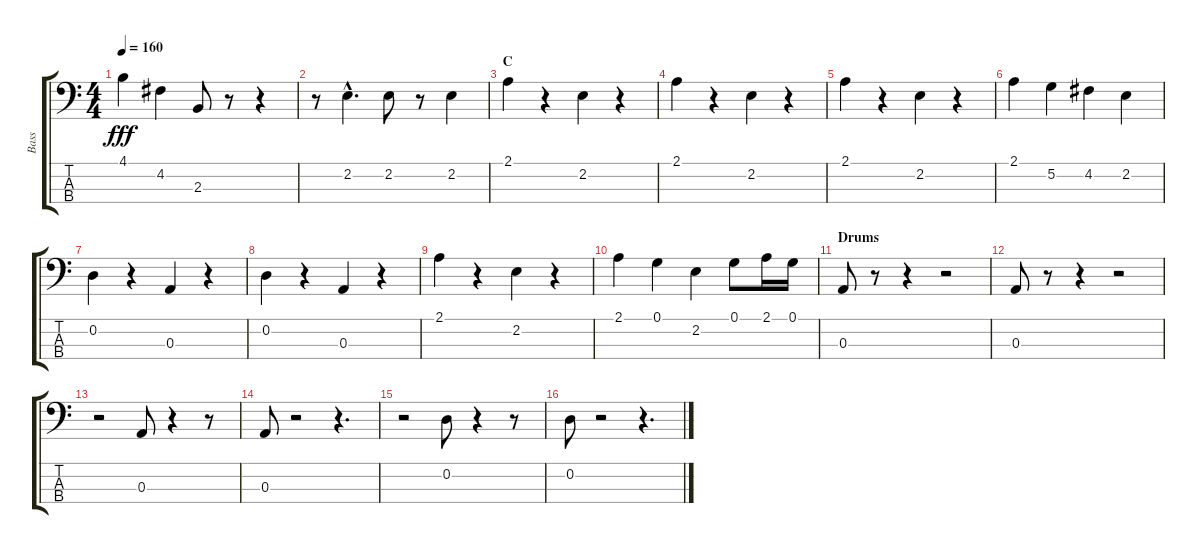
\track ("Bass" "Bass") {instrument acousticbass}
\staff {score tabs}
\tuning (G2 D2 A1 E1) {hide}
\ts (4 4)
\tempo 160
\clef f4
\ks c
4.1.4{dy fff} 4.2.4 2.3.8 r.8 r.4 |
r.8 2.2{hac}.4{d} 2.2.8 r.8 2.2.4 |
\section ("" "C")
2.1.4 r.4 2.2.4 r.4 |
2.1.4 r.4 2.2.4 r.4 |
2.1.4 r.4 2.2.4 r.4 |
2.1.4 5.2.4 4.2.4 2.2.4 |
0.2.4 r.4 0.3.4 r.4 |
0.2.4 r.4 0.3.4 r.4 |
2.1.4 r.4 2.2.4 r.4 |
2.1.4 0.1.4 2.2.4 0.1.8 2.1.16 0.1.16 |
\section ("" "Drums")
0.3.8 r.8 r.4 r.2 |
0.3.8 r.8 r.4 r.2 |
r.2 0.3.8 r.4 r.8 |
0.3.8 r.2 r.4{d} |
r.2 0.2.8 r.4 r.8 |
0.2.8 r.2 r.4{d}
